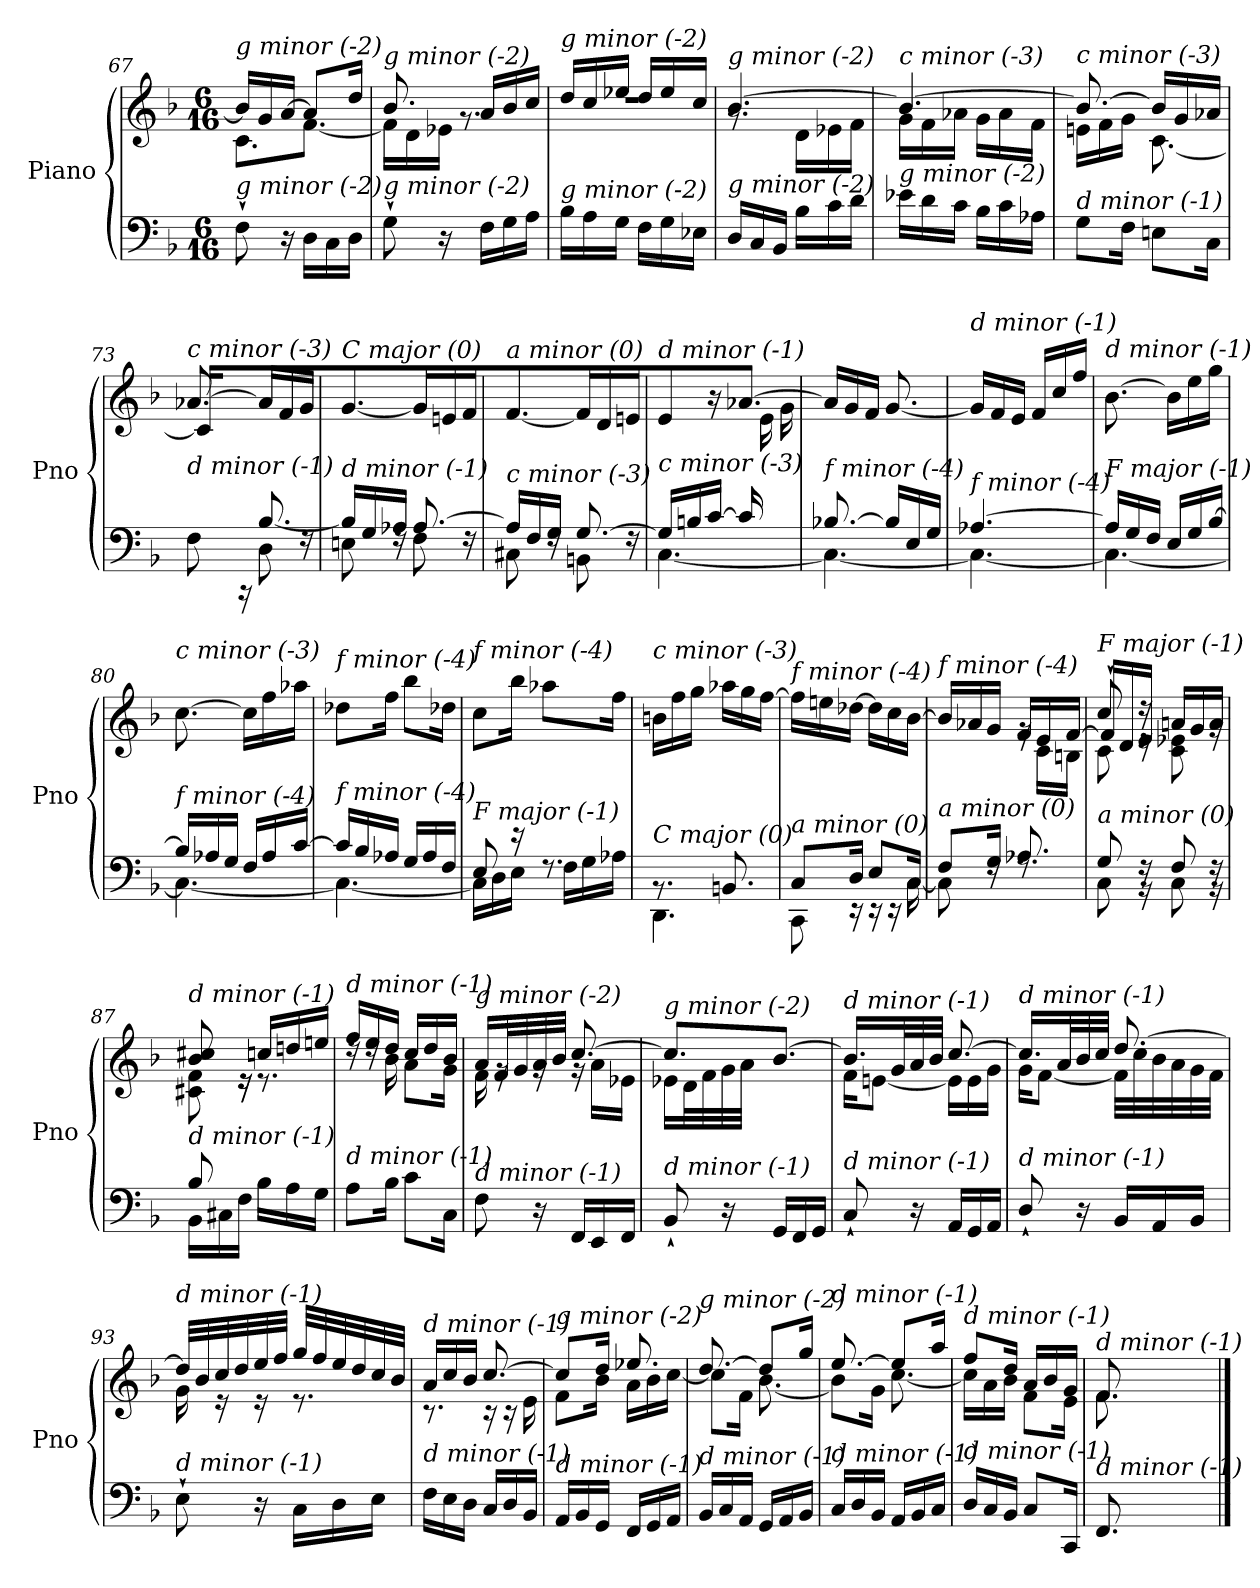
**kern	**kern
*part1	*part1
*staff2	*staff1
*I"Piano	*
*I'Pno	*
!!LO:PB:g=z
*clefF4	*clefG2
*k[b-]	*k[b-]
*M6/16	*M6/16
=67	=67
*	*^
!	!LO:TX:i:t=g minor (-2)	!
!LO:TX:i:t=g minor (-2)	!	!
8F`\	16b-/LL]	8.c\L
.	16g/	.
16r	[16a/JJ	.
16D\LL	8a/L]	[8.f\J
16C\	.	.
16D\JJ	16dd/Jk	.
=68	=68	=68
!	!LO:TX:i:t=g minor (-2)	!
!LO:TX:i:t=g minor (-2)	!	!
8G`\	8.b-/	16f\LL]
.	.	16d\
16r	.	16e-X\JJ
16F\LL	16a/LL	8.rg
16G\	16b-/	.
16A\JJ	16cc/JJ	.
=69	=69	=69
!	!LO:TX:i:t=g minor (-2)	!
!LO:TX:i:t=g minor (-2)	!	!
16B-\LL	16dd/LL	4.rdd
16A\	16cc/	.
16G\JJ	16ee-X/JJ	.
16F\LL	16dd/LL	.
16G\	16ee-/	.
16E-X\JJ	16cc/JJ	.
=70	=70	=70
!	!LO:TX:i:t=g minor (-2)	!
!LO:TX:i:t=g minor (-2)	!	!
16D/LL	[4.b-/	8.rg
16C/	.	.
16BB-/JJ	.	.
16B-\LL	.	16d\LL
16c\	.	16e-X\
16d\JJ	.	16f\JJ
=71	=71	=71
!	!LO:TX:i:t=c minor (-3)	!
!LO:TX:i:t=g minor (-2)	!	!
16e-X\LL	4.b-/_	16g\LL
16d\	.	16f\
16c\JJ	.	16a-X\JJ
16B-\LL	.	16g\LL
16c\	.	16a-\
16A-X\JJ	.	16f\JJ
=72	=72	=72
!	!LO:TX:i:t=c minor (-3)	!
!LO:TX:i:t=d minor (-1)	!	!
8G\L	8.b-/_	16en\LL
.	.	16f\
16F\Jk	.	16g\JJ
8En\L	16b-/LL]	[8.c\
.	16g/	.
16C\Jk	16a-X/JJ	.
!!LO:LB:g=z
=73	=73	=73
*^	*	*^
*	*^	*	*	*
!	!	!	!LO:TX:i:t=c minor (-3)	!	!
!LO:TX:i:t=d minor (-1)	!	!	!	!	!
16ryy	8F\	8.ryy	[8.a-X/	16c\LL]	8.ryy
16A-X/	.	.	.	8ryy	.
16B-/JJ	16rCC	.	.	.	.
8.ryy	[8.B-/	8D\	16a-/LL]	8.ryy	8.ryy
.	.	.	16f/	.	.
.	.	16rF	16g/JJ	.	.
*	*	*	*v	*v	*v
=74	=74	=74	=74
!	!	!	!LO:TX:i:t=C major (0)
!LO:TX:i:t=d minor (-1)	!	!	!
*	*v	*v	*
16B-/LL]	8En\	[8.g/
16G/	.	.
16A-X/JJ	16rF	.
[8.A-/	8F\	16g/LL]
.	.	16en/
.	16rF	16f/JJ
=75	=75	=75
!	!	!LO:TX:i:t=a minor (0)
!LO:TX:i:t=c minor (-3)	!	!
16A-/LL]	8C#Xi\	[8.f/
16F/	.	.
16G/JJ	16rF	.
[8.G/	8BBn\	16f/LL]
.	.	16d/
.	16rF	16en/JJ
=76	=76	=76
*	*	*^
!	!	!LO:TX:i:t=d minor (-1)	!
!LO:TX:i:t=c minor (-3)	!	!	!
16G/LL]	[4.C\	8e/	4ryy
16Bn/	.	.	.
[16c/JJ	.	16r	.
16c/LL]	.	[8.a-X/	.
8ryy	.	.	16e\
.	.	.	16g\JJ
=77	=77	=77	=77
!	!	!LO:TX:i:t=d minor (-1)	!
!LO:TX:i:t=f minor (-4)	!	!	!
*	*	*v	*v
[8.B-X/	4.C\_	16a-/LL]
.	.	16g/
.	.	16f/JJ
16B-/LL]	.	[8.g/
16E/	.	.
16G/JJ	.	.
=78	=78	=78
!	!	!LO:TX:i:t=d minor (-1)
!LO:TX:i:t=f minor (-4)	!	!
[4.A-X/	4.C\_	16g/LL]
.	.	16f/
.	.	16e/JJ
.	.	16f/LL
.	.	16cc/
.	.	16ff/JJ
!!LO:LB:g=z
=79	=79	=79
!	!	!LO:TX:i:t=d minor (-1)
!LO:TX:i:t=F major (-1)	!	!
16A-/LL]	4.C\_	[8.b-\
16G/	.	.
16F/JJ	.	.
16E/LL	.	16b-\LL]
16G/	.	16ee\
[16B-/JJ	.	16gg\JJ
=80	=80	=80
!	!	!LO:TX:i:t=c minor (-3)
!LO:TX:i:t=f minor (-4)	!	!
16B-/LL]	4.C\_	[8.cc\
16A-X/	.	.
16G/JJ	.	.
16F/LL	.	16cc\LL]
16A-/	.	16ff\
[16c/JJ	.	16aa-X\JJ
=81	=81	=81
!	!	!LO:TX:i:t=f minor (-4)
!LO:TX:i:t=f minor (-4)	!	!
16c/LL]	4.C\_	8dd-X\L
16B-/	.	.
16A-X/JJ	.	16ff\Jk
16G/LL	.	8bb-\L
16A-/	.	.
16F/JJ	.	16dd-X\Jk
=82	=82	=82
!	!	!LO:TX:i:t=f minor (-4)
!LO:TX:i:t=F major (-1)	!	!
8E/	16C\LL]	8cc\L
.	16D\	.
16r	16E\JJ	16bb-\Jk
8.rF	16F\LL	8aa-X\L
.	16G\	.
.	16A-X\JJ	16ff\Jk
=83	=83	=83
!	!	!LO:TX:i:t=c minor (-3)
!LO:TX:i:t=C major (0)	!	!
8.rBB	4.DD\	16bn\LL
.	.	16ff\
.	.	16gg\JJ
8.BBn/	.	16aa-X\LL
.	.	16gg\
.	.	[16ff\JJ
=84	=84	=84
!	!	!LO:TX:i:t=f minor (-4)
!LO:TX:i:t=a minor (0)	!	!
8C/L	8CC\	16ff\LL]
.	.	16een\
16D/Jk	16r	[16dd-X\JJ
8E/L	16r	16dd-\LL]
.	16r	16cc\
16C/Jk	[16C\	[16b-\JJ
!!LO:LB:g=z
=85	=85	=85
*	*^	*^
!	!	!	!LO:TX:i:t=f minor (-4)	!
!LO:TX:i:t=a minor (0)	!	!	!	!
8.ryy	8F/L	8C\]	16b-/LL]	8.ryy
.	.	.	16a-X/	.
.	16G/Jk	16rF	16g/JJ	.
8.ryy	8.A-Xj/	8.rF	16f/LL	16rg
.	.	.	16e/	16c\LL
.	.	.	[16f/JJ	16Bn\JJ
=86	=86	=86	=86	=86
*	*	*	*	*^
!	!	!	!LO:TX:i:t=F major (-1)	!	!
!LO:TX:i:t=a minor (0)	!	!	!	!	!
8.ryy	8G/	8C\	8cc`/	8c\	16f/LL]
.	.	.	.	.	16d/
.	16rBB	16rF	16rdd	16re	16e/JJ
8.ryy	8F/	8C\	16an/LL	8c\ 8e-X\	8.ryy
.	.	.	16g/	.	.
.	16rBB	16rF	16a/JJ	16rg	.
=87	=87	=87	=87	=87	=87
!	!	!	!LO:TX:i:t=d minor (-1)	!	!
!LO:TX:i:t=d minor (-1)	!	!	!	!	!
*	*v	*v	*	*	*
8B-/	16BB-\LL	8b-/ 8cc#Xi/	8c#Xi\ 8f\	8.ryy
.	16C#Xi\	.	.	.
16ryy	16F\JJ	16re	16r	.
16B-\LL	8.ryy	16cc/LL	8.r	8.ryy
16A\	.	16ddn/	.	.
16G\JJ	.	16een/JJ	.	.
*v	*v	*	*	*
*	*	*v	*v
=88	=88	=88
!	!LO:TX:i:t=d minor (-1)	!
!LO:TX:i:t=d minor (-1)	!	!
8A\L	16ff/LL	16rdd
.	16ee/	16rdd
16B-\Jk	16dd/JJ	16b-\
8c\L	16cc/LL	8a\L
.	16dd/	.
16C\Jk	16b-/JJ	16g\Jk
=89	=89	=89
!	!LO:TX:i:t=g minor (-2)	!
!LO:TX:i:t=d minor (-1)	!	!
8F\	16a/LL	16f\
.	32f/L	16rg
.	32g/	.
16r	32a/	16rg
.	32b-/JJJ	.
16FF/LL	[8.cc/	16rg
16EE/	.	16a\LL
16FF/JJ	.	16e-X\JJ
=90	=90	=90
!	!LO:TX:i:t=g minor (-2)	!
!LO:TX:i:t=d minor (-1)	!	!
8BB-`/	8.cc/L]	16e-X\LL
.	.	32d\L
.	.	32f\
16r	.	32g\
.	.	32a\JJJ
16GG/LL	[8.b-/J	16b-\LLyy
16FF/	.	16d\
16GG/JJ	.	16f\JJ
!!LO:LB:g=z	!!
=91	=91	=91
!	!LO:TX:i:t=d minor (-1)	!
!LO:TX:i:t=d minor (-1)	!	!
8C`/	16.b-/LL]	16f\KL
.	.	[8en\J
.	32g/L	.
16r	32a/	.
.	32b-/JJJ	.
16AA/LL	[8.cc/	16e\LL]
16GG/	.	16e\
16AA/JJ	.	16g\JJ
=92	=92	=92
!	!LO:TX:i:t=d minor (-1)	!
!LO:TX:i:t=d minor (-1)	!	!
8D`/	16.cc/LL]	16g\KL
.	.	[8f\J
.	32a/L	.
16r	32b-/	.
.	32cc/JJJ	.
16BB-/LL	[8.dd/	32f\LLL]
.	.	32cc\
16AA/	.	32b-\
.	.	32a\
16BB-/JJ	.	32g\
.	.	32f\JJJ
=93	=93	=93
!	!LO:TX:i:t=d minor (-1)	!
!LO:TX:i:t=d minor (-1)	!	!
8E`\	32dd/LLL]	16g\
.	32b-/	.
.	32cc/	16r
.	32dd/	.
16r	32ee/	16r
.	32ff/JJJ	.
16C\LL	32gg/LLL	8.r
.	32ff/	.
16D\	32ee/	.
.	32dd/	.
16E\JJ	32cc/	.
.	32b-/JJJ	.
=94	=94	=94
!	!LO:TX:i:t=d minor (-1)	!
!LO:TX:i:t=d minor (-1)	!	!
16F\LL	16a/LL	8.r
16E\	16cc/	.
16D\JJ	16b-/JJ	.
16C/LL	[8.cc/	16r
16D/	.	16r
16BB-/JJ	.	16e\
!!LO:LB:g=z	!!
=95	=95	=95
!	!LO:TX:i:t=g minor (-2)	!
!LO:TX:i:t=d minor (-1)	!	!
16AA/LL	8cc/L]	8f\L
16BB-/	.	.
16GG/JJ	16dd/Jk	16b-\Jk
16FF/LL	8.ee-X/	16a\LL
16GG/	.	16b-\
16AA/JJ	.	[16cc\JJ
=96	=96	=96
!	!LO:TX:i:t=g minor (-2)	!
!LO:TX:i:t=d minor (-1)	!	!
16BB-/LL	[8.dd/	8cc\L]
16C/	.	.
16AA/JJ	.	16f\Jk
16GG/LL	8dd/L]	[8.b-\
16AA/	.	.
16BB-/JJ	16gg/Jk	.
=97	=97	=97
!	!LO:TX:i:t=d minor (-1)	!
!LO:TX:i:t=d minor (-1)	!	!
16C/LL	[8.ee/	8b-\L]
16D/	.	.
16BB-/JJ	.	16g\Jk
16AA/LL	8ee/L]	[8.cc\
16BB-/	.	.
16C/JJ	16aa/Jk	.
=98	=98	=98
!	!LO:TX:i:t=d minor (-1)	!
!LO:TX:i:t=d minor (-1)	!	!
16D/LL	8ff/L	16cc\LL]
16C/	.	16a\
16BB-/JJ	16dd/Jk	16b-\JJ
8C/L	16a/LL	8f\L
.	16b-/	.
16CC/Jk	16g/JJ	16e\Jk
=99	=99	=99
!	!LO:TX:i:t=d minor (-1)	!
!LO:TX:i:t=d minor (-1)	!	!
8.FF/	8.f/	8.f\
*	*v	*v
==	==
*-	*-
